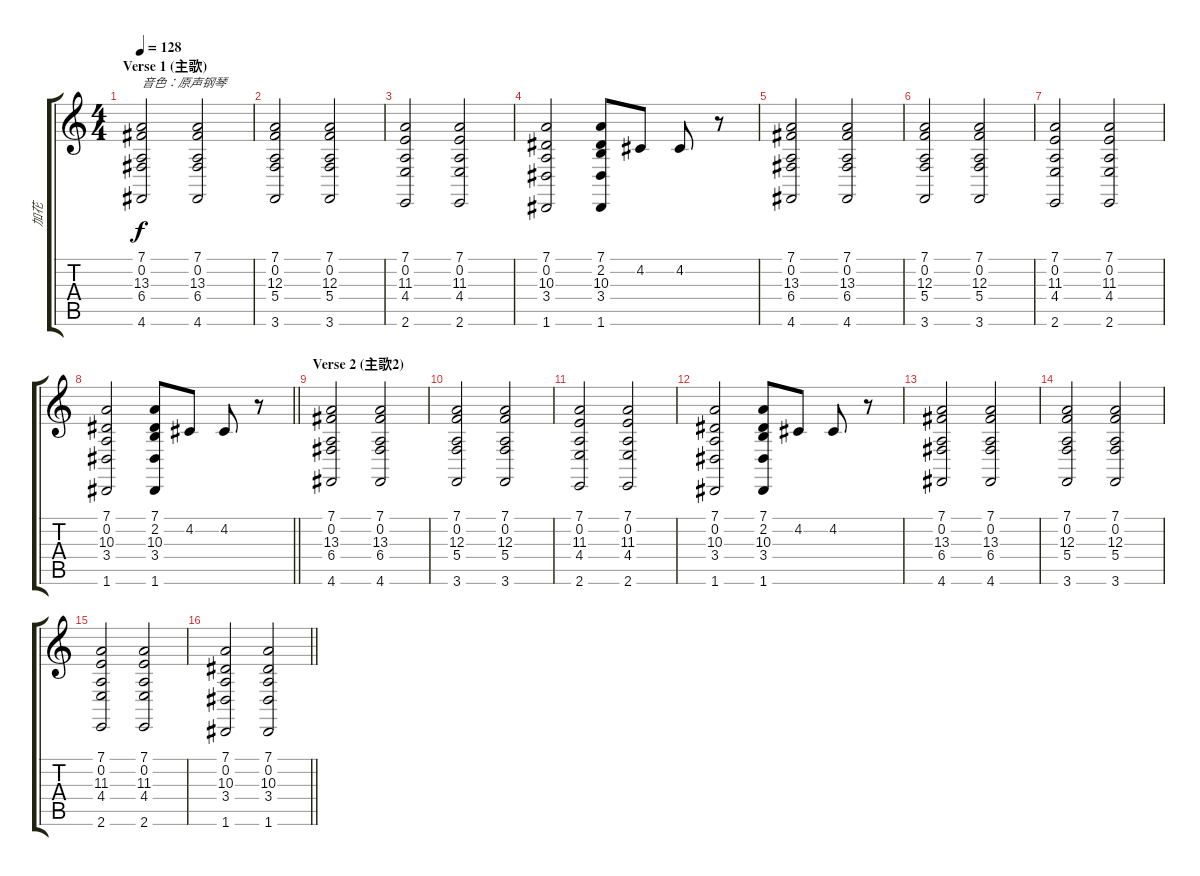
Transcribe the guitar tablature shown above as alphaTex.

\track ("加花" "加花") {instrument acousticgrandpiano}
\staff {score tabs}
\tuning (D4 A3 F3 C3 G2 D2) {hide}
\ts (4 4)
\section ("" "Verse 1 (主歌)")
\tempo 128
\clef g2
\ks c
(7.1 0.2 13.3 6.4 4.6).2{txt "音色：原声钢琴" dy f instrument acousticgrandpiano} (7.1 0.2 13.3 6.4 4.6).2 |
(7.1 0.2 12.3 5.4 3.6).2 (7.1 0.2 12.3 5.4 3.6).2 |
(7.1 0.2 11.3 4.4 2.6).2 (7.1 0.2 11.3 4.4 2.6).2 |
(7.1 0.2 10.3 3.4 1.6).2 (7.1 2.2 10.3 3.4 1.6).8 4.2.8 4.2.8 r.8 |
(7.1 0.2 13.3 6.4 4.6).2 (7.1 0.2 13.3 6.4 4.6).2 |
(7.1 0.2 12.3 5.4 3.6).2 (7.1 0.2 12.3 5.4 3.6).2 |
(7.1 0.2 11.3 4.4 2.6).2 (7.1 0.2 11.3 4.4 2.6).2 |
\barLineRight lightlight
(7.1 0.2 10.3 3.4 1.6).2 (7.1 2.2 10.3 3.4 1.6).8 4.2.8 4.2.8 r.8 |
\section ("" "Verse 2 (主歌2)")
(7.1 0.2 13.3 6.4 4.6).2 (7.1 0.2 13.3 6.4 4.6).2 |
(7.1 0.2 12.3 5.4 3.6).2 (7.1 0.2 12.3 5.4 3.6).2 |
(7.1 0.2 11.3 4.4 2.6).2 (7.1 0.2 11.3 4.4 2.6).2 |
(7.1 0.2 10.3 3.4 1.6).2 (7.1 2.2 10.3 3.4 1.6).8 4.2.8 4.2.8 r.8 |
(7.1 0.2 13.3 6.4 4.6).2 (7.1 0.2 13.3 6.4 4.6).2 |
(7.1 0.2 12.3 5.4 3.6).2 (7.1 0.2 12.3 5.4 3.6).2 |
(7.1 0.2 11.3 4.4 2.6).2 (7.1 0.2 11.3 4.4 2.6).2 |
\barLineRight lightlight
(7.1 0.2 10.3 3.4 1.6).2 (7.1 0.2 10.3 3.4 1.6).2
